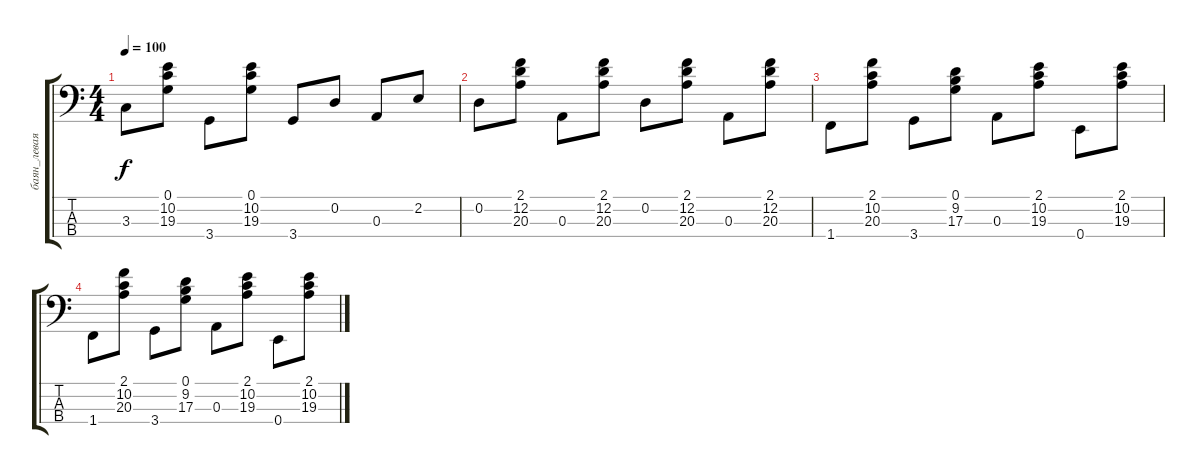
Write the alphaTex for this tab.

\track ("баян_левая" "баян_левая") {instrument acousticbass}
\staff {score tabs}
\tuning (G2 D2 A1 E1) {hide}
\ts (4 4)
\tempo 100
\clef f4
\ks c
3.3.8{dy f} (0.1 10.2 19.3).8 3.4.8 (0.1 10.2 19.3).8 3.4.8 0.2.8 0.3.8 2.2.8 |
0.2.8 (2.1 12.2 20.3).8 0.3.8 (2.1 12.2 20.3).8 0.2.8 (2.1 12.2 20.3).8 0.3.8 (2.1 12.2 20.3).8 |
1.4.8 (2.1 10.2 20.3).8 3.4.8 (0.1 9.2 17.3).8 0.3.8 (2.1 10.2 19.3).8 0.4.8 (2.1 10.2 19.3).8 |
1.4.8 (2.1 10.2 20.3).8 3.4.8 (0.1 9.2 17.3).8 0.3.8 (2.1 10.2 19.3).8 0.4.8 (2.1 10.2 19.3).8
